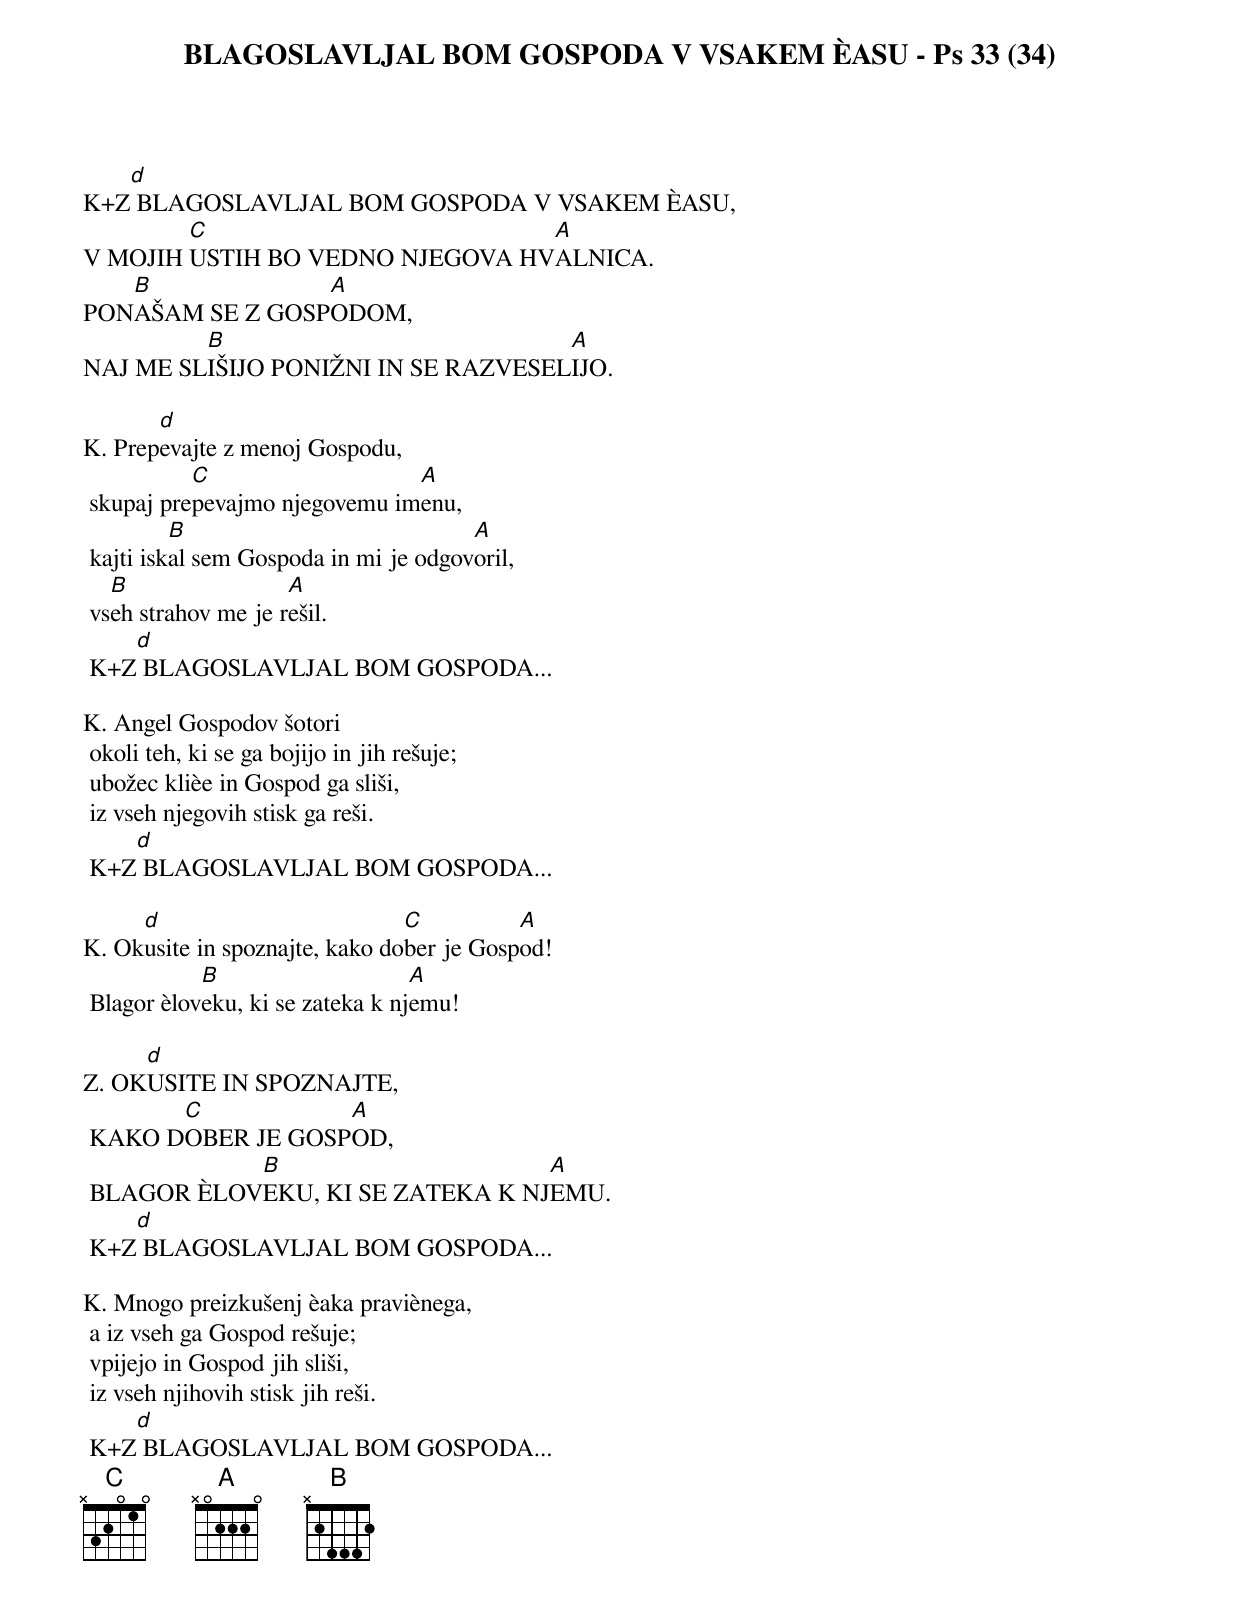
{title: BLAGOSLAVLJAL BOM GOSPODA V VSAKEM ÈASU - Ps 33 (34)}

K+Z[d] BLAGOSLAVLJAL BOM GOSPODA V VSAKEM ÈASU,
V MOJIH [C]USTIH BO VEDNO NJEGOVA HV[A]ALNICA.
PON[B]AŠAM SE Z GOSP[A]ODOM,
NAJ ME SL[B]IŠIJO PONIŽNI IN SE RAZVESEL[A]IJO.

K.	Prep[d]evajte z menoj Gospodu,
	skupaj pre[C]pevajmo njegovemu im[A]enu,
	kajti isk[B]al sem Gospoda in mi je odgov[A]oril,
	vs[B]eh strahov me je r[A]ešil.
	K+Z[d] BLAGOSLAVLJAL BOM GOSPODA...

K.	Angel Gospodov šotori
	okoli teh, ki se ga bojijo in jih rešuje;
	ubožec klièe in Gospod ga sliši,
	iz vseh njegovih stisk ga reši.
	K+Z[d] BLAGOSLAVLJAL BOM GOSPODA...

K.	Ok[d]usite in spoznajte, kako do[C]ber je Gosp[A]od!
	Blagor èlov[B]eku, ki se zateka k nj[A]emu!

Z.	OK[d]USITE IN SPOZNAJTE,
	KAKO D[C]OBER JE GOSP[A]OD,
	BLAGOR ÈLOV[B]EKU, KI SE ZATEKA K NJ[A]EMU.
	K+Z[d] BLAGOSLAVLJAL BOM GOSPODA...

K.	Mnogo preizkušenj èaka praviènega,
	a iz vseh ga Gospod rešuje;
	vpijejo in Gospod jih sliši,
	iz vseh njihovih stisk jih reši.
	K+Z[d] BLAGOSLAVLJAL BOM GOSPODA...
